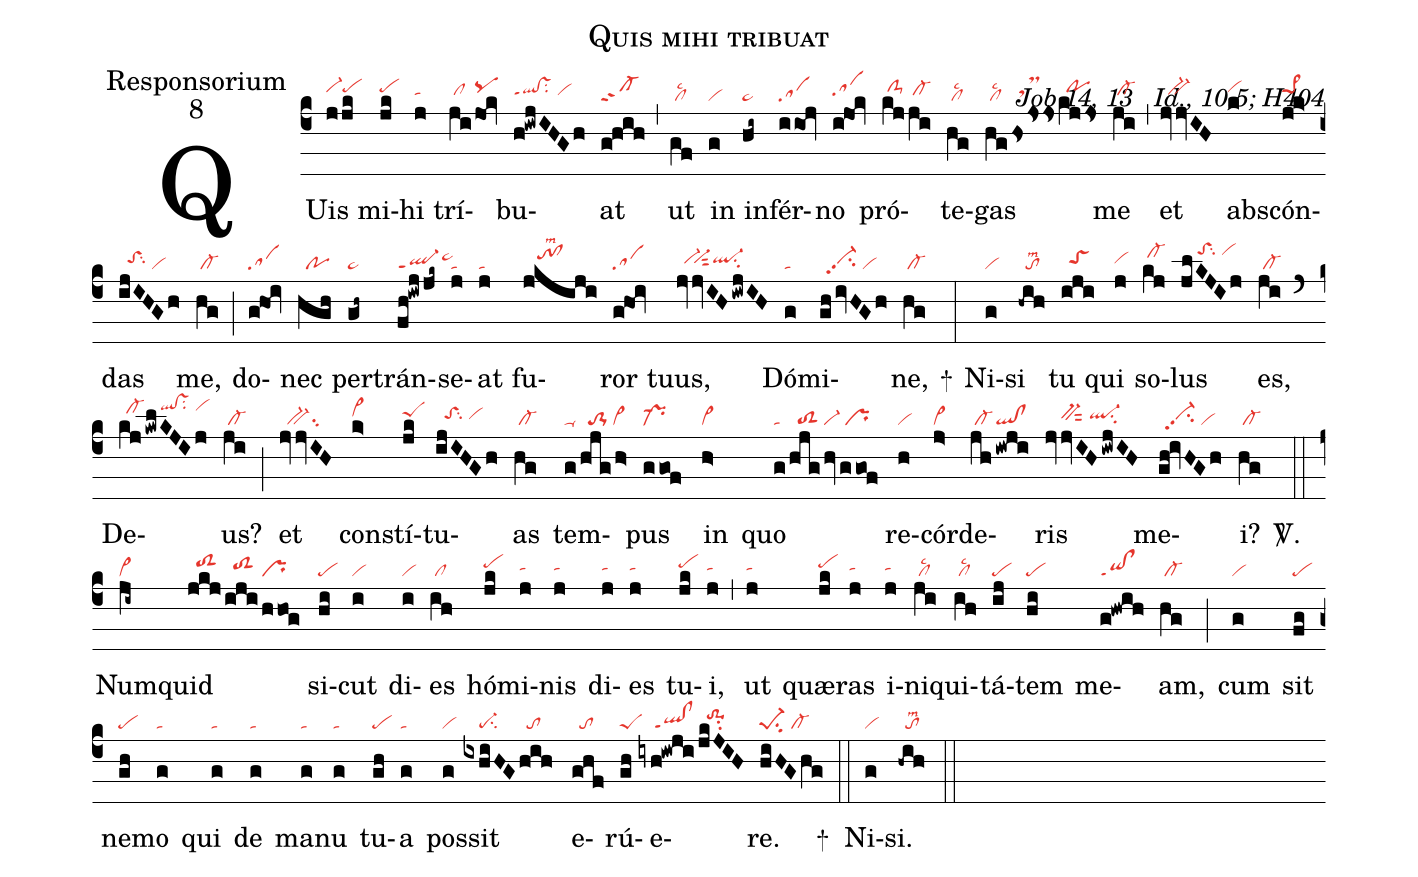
name:Quis mihi tribuat;
office-part:Responsorium;
mode:8;
commentary:Job 14, 13 ꝟ Id., 10,5; H404;
nabc-lines:1;
%%
(c4)
QUis(j/jk|vi-hipehi) mi(jk|pehi)hi(j|tahh) trí(ji|/clhh|/jok|pqhi)bu(h!iwjIHGh|qlhh!vshhppt1su2/vihh)at(g!hih|sf-) (,)
ut(gf|/cllsc2) in(g|vi) in(hi~|pe~)fér(iioj|sa)no(i!jok|sahh) pró(kj|/clS-hi|/ji|/cl-hh)te(hg|/cllsc2)gas(hg|/cllsc2|/hsjss|//tsMhh|kjjs|//pohi) me(ji|/cl-hh) (,)
et(jvvIH|//bv-hh) ab(k|vihi)scón(jk>|pe>1hi)das(ijIHGh|//toShhsu2/vi) me,(hg|/cl-) (;)
do(g!hoi|sa)nec(hgh|//po) per(gh~|pe~)trán(fh!iwj/jk~|ql-ppt1pe~hi)se(j|ta)at(j|ta) fu(jkiji|///tohi!clhilsm2)ror(g!hoi|sa) tuus,(jvvIHiwjIH|//vi-hh``vi-hhsut2ql-hhsu2) Dó(g|ta)mi(ghivHGh|//vi-hhpp2su2/vi)ne,(hg|/cl-) +(:)
Ni(g|vi)si(-hih|//tolsm2) tu(iji|//toShh) qui(j|vihh) so(kj|/cl-hj)lus(jlKJIj|////toShksu2/vihk) es,(ji|/cl-) (`)
De(kjkwlKJIj|//cl-hj////qlhk!vshksu2/vihk)us?(ji|/cl-) (;)
et(jvvIH|//bv-su2) con(k>|vi>hi)stí(jk|peShi)tu(ijIHGh|//toShhsu2/vihh)as(hg|/cl-) tem(g|ta-|/hjg/h>|//to-1/vi>)pus(ggof|pr-) in(h>|vi>) quo(g|ta|/hjg|//toS2|/hv|vi-|ggof|/pr) re(h|vi)cór(j>|vi>)de(jh|/cl-|iwji|ql!cl)ris(jvvIHiwjIH|////bv-hhsut2/ql-hhsu2) me(gh!ivHGh|//vi-hhpp2su2/vi)i?(hg|/cl-) <sp>V/</sp>.(::)
Num(ji~|cl~)quid(jkj|//toS2hi|/iji|//toS2hh|/hhog|pr) si(hi|pe)cut(i|vi) di(i|vi)es(ih|/cl) hó(jk|pehi)mi(j|tahh)nis(j|tahh) di(j|tahh)es(j|tahh) tu(jk|pehi)i,(j|tahh) (,)
ut(j|tahh) quæ(jk|pehi)ras(j|tahh) i(j|tahh)ni(ji|/cllsc2)qui(ih|/cllsc2)tá(ij|pe)tem(hi|pe) me(g!hwih|qi!clppt1)am,(hg|/cl-) (;)
cum(g|vi) sit(fg|pe) ne(gh|pe)mo(g|ta) qui(g|ta) de(g|ta) ma(g|ta)nu(g|ta) tu(gh|pe)a(g|ta) pos(g|vi)sit(ixhiHG|////pe-su2|hih|//to) e(ghf|//to)rú(gh|peS)e(iyh!iwji|////ql!clppt1|/jkJIH|//to-1hisu2)re.(hiHGhg|pe-1su2/cl-) +(::)
Ni(g|vi)si.(-hih|//tolsm2) (::)
